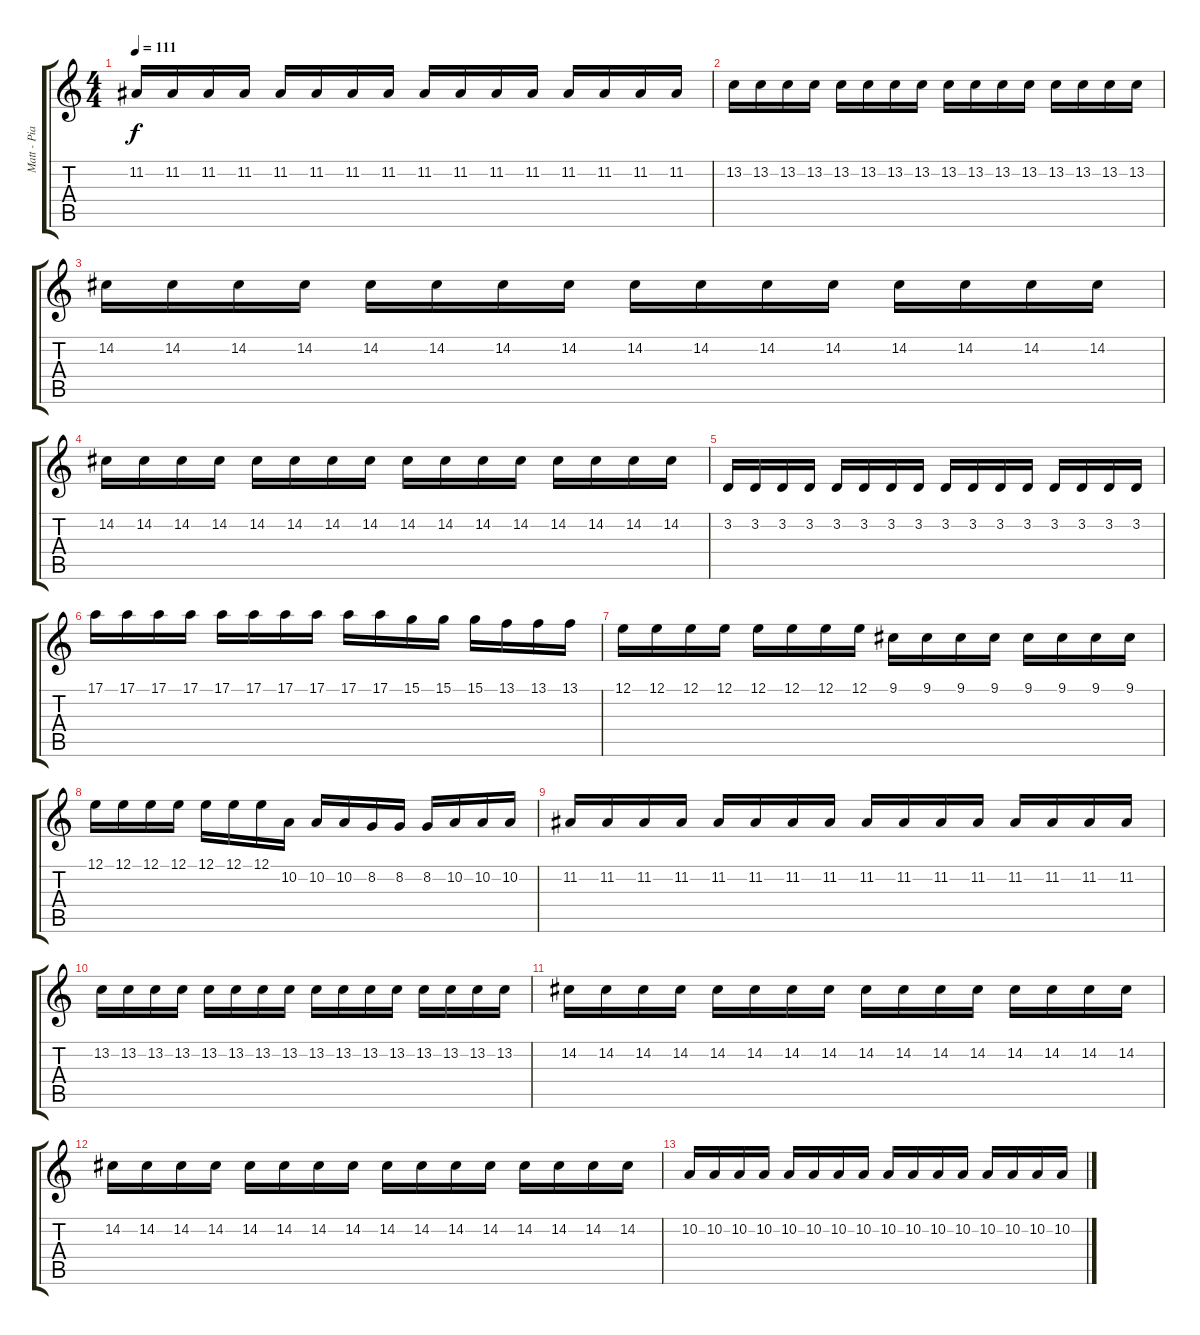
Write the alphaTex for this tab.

\track ("Matt - Piano" "Matt - Pia") {instrument acousticgrandpiano}
\staff {score tabs}
\tuning (E4 B3 G3 D3 A2 E2) {hide}
\ts (4 4)
\tempo 111
\clef g2
\ks c
11.2.16{dy f} 11.2.16 11.2.16 11.2.16 11.2.16 11.2.16 11.2.16 11.2.16 11.2.16 11.2.16 11.2.16 11.2.16 11.2.16 11.2.16 11.2.16 11.2.16 |
13.2.16 13.2.16 13.2.16 13.2.16 13.2.16 13.2.16 13.2.16 13.2.16 13.2.16 13.2.16 13.2.16 13.2.16 13.2.16 13.2.16 13.2.16 13.2.16 |
14.2.16 14.2.16 14.2.16 14.2.16 14.2.16 14.2.16 14.2.16 14.2.16 14.2.16 14.2.16 14.2.16 14.2.16 14.2.16 14.2.16 14.2.16 14.2.16 |
14.2.16 14.2.16 14.2.16 14.2.16 14.2.16 14.2.16 14.2.16 14.2.16 14.2.16 14.2.16 14.2.16 14.2.16 14.2.16 14.2.16 14.2.16 14.2.16 |
3.2.16 3.2.16 3.2.16 3.2.16 3.2.16 3.2.16 3.2.16 3.2.16 3.2.16 3.2.16 3.2.16 3.2.16 3.2.16 3.2.16 3.2.16 3.2.16 |
17.1.16 17.1.16 17.1.16 17.1.16 17.1.16 17.1.16 17.1.16 17.1.16 17.1.16 17.1.16 15.1.16 15.1.16 15.1.16 13.1.16 13.1.16 13.1.16 |
12.1.16 12.1.16 12.1.16 12.1.16 12.1.16 12.1.16 12.1.16 12.1.16 9.1.16 9.1.16 9.1.16 9.1.16 9.1.16 9.1.16 9.1.16 9.1.16 |
12.1.16 12.1.16 12.1.16 12.1.16 12.1.16 12.1.16 12.1.16 10.2.16 10.2.16 10.2.16 8.2.16 8.2.16 8.2.16 10.2.16 10.2.16 10.2.16 |
11.2.16 11.2.16 11.2.16 11.2.16 11.2.16 11.2.16 11.2.16 11.2.16 11.2.16 11.2.16 11.2.16 11.2.16 11.2.16 11.2.16 11.2.16 11.2.16 |
13.2.16 13.2.16 13.2.16 13.2.16 13.2.16 13.2.16 13.2.16 13.2.16 13.2.16 13.2.16 13.2.16 13.2.16 13.2.16 13.2.16 13.2.16 13.2.16 |
14.2.16 14.2.16 14.2.16 14.2.16 14.2.16 14.2.16 14.2.16 14.2.16 14.2.16 14.2.16 14.2.16 14.2.16 14.2.16 14.2.16 14.2.16 14.2.16 |
14.2.16 14.2.16 14.2.16 14.2.16 14.2.16 14.2.16 14.2.16 14.2.16 14.2.16 14.2.16 14.2.16 14.2.16 14.2.16 14.2.16 14.2.16 14.2.16 |
10.2.16 10.2.16 10.2.16 10.2.16 10.2.16 10.2.16 10.2.16 10.2.16 10.2.16 10.2.16 10.2.16 10.2.16 10.2.16 10.2.16 10.2.16 10.2.16
